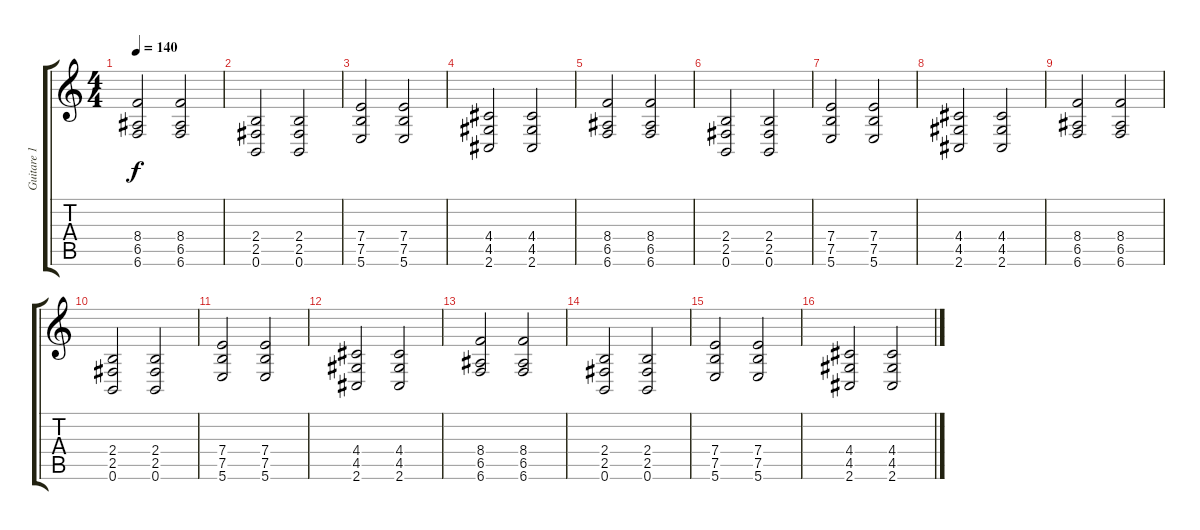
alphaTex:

\track ("Guitare 1" "Guitare 1") {instrument distortionguitar}
\staff {score tabs}
\tuning (B3 Gb3 D3 A2 E2 B1) {hide}
\ts (4 4)
\tempo 140
\clef g2
\ks c
(8.4 6.5 6.6).2{dy f} (8.4 6.5 6.6).2 |
(2.4 2.5 0.6).2 (2.4 2.5 0.6).2 |
(7.4 7.5 5.6).2 (7.4 7.5 5.6).2 |
(4.4 4.5 2.6).2 (4.4 4.5 2.6).2 |
(8.4 6.5 6.6).2 (8.4 6.5 6.6).2 |
(2.4 2.5 0.6).2 (2.4 2.5 0.6).2 |
(7.4 7.5 5.6).2 (7.4 7.5 5.6).2 |
(4.4 4.5 2.6).2 (4.4 4.5 2.6).2 |
(8.4 6.5 6.6).2 (8.4 6.5 6.6).2 |
(2.4 2.5 0.6).2 (2.4 2.5 0.6).2 |
(7.4 7.5 5.6).2 (7.4 7.5 5.6).2 |
(4.4 4.5 2.6).2 (4.4 4.5 2.6).2 |
(8.4 6.5 6.6).2 (8.4 6.5 6.6).2 |
(2.4 2.5 0.6).2 (2.4 2.5 0.6).2 |
(7.4 7.5 5.6).2 (7.4 7.5 5.6).2 |
(4.4 4.5 2.6).2 (4.4 4.5 2.6).2
